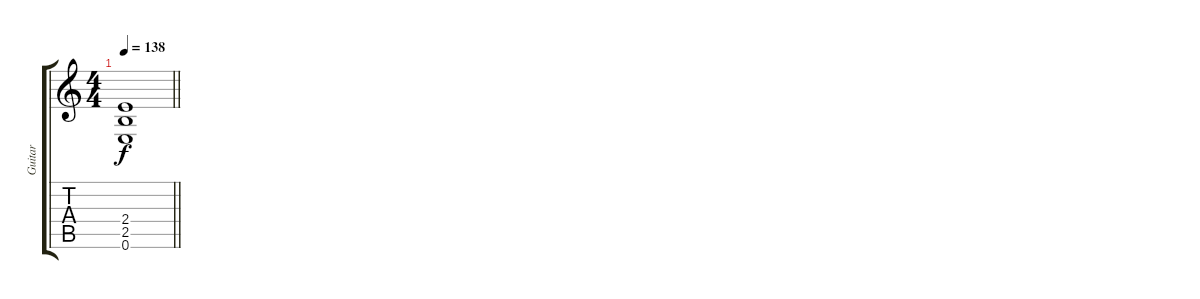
\track ("Guitar" "Guitar") {instrument distortionguitar}
\staff {score tabs}
\tuning (E4 B3 G3 D3 A2 E2) {hide}
\ts (4 4)
\tempo 138
\clef g2
\barLineRight lightlight
\ks c
(2.4 2.5 0.6).1{dy f}
